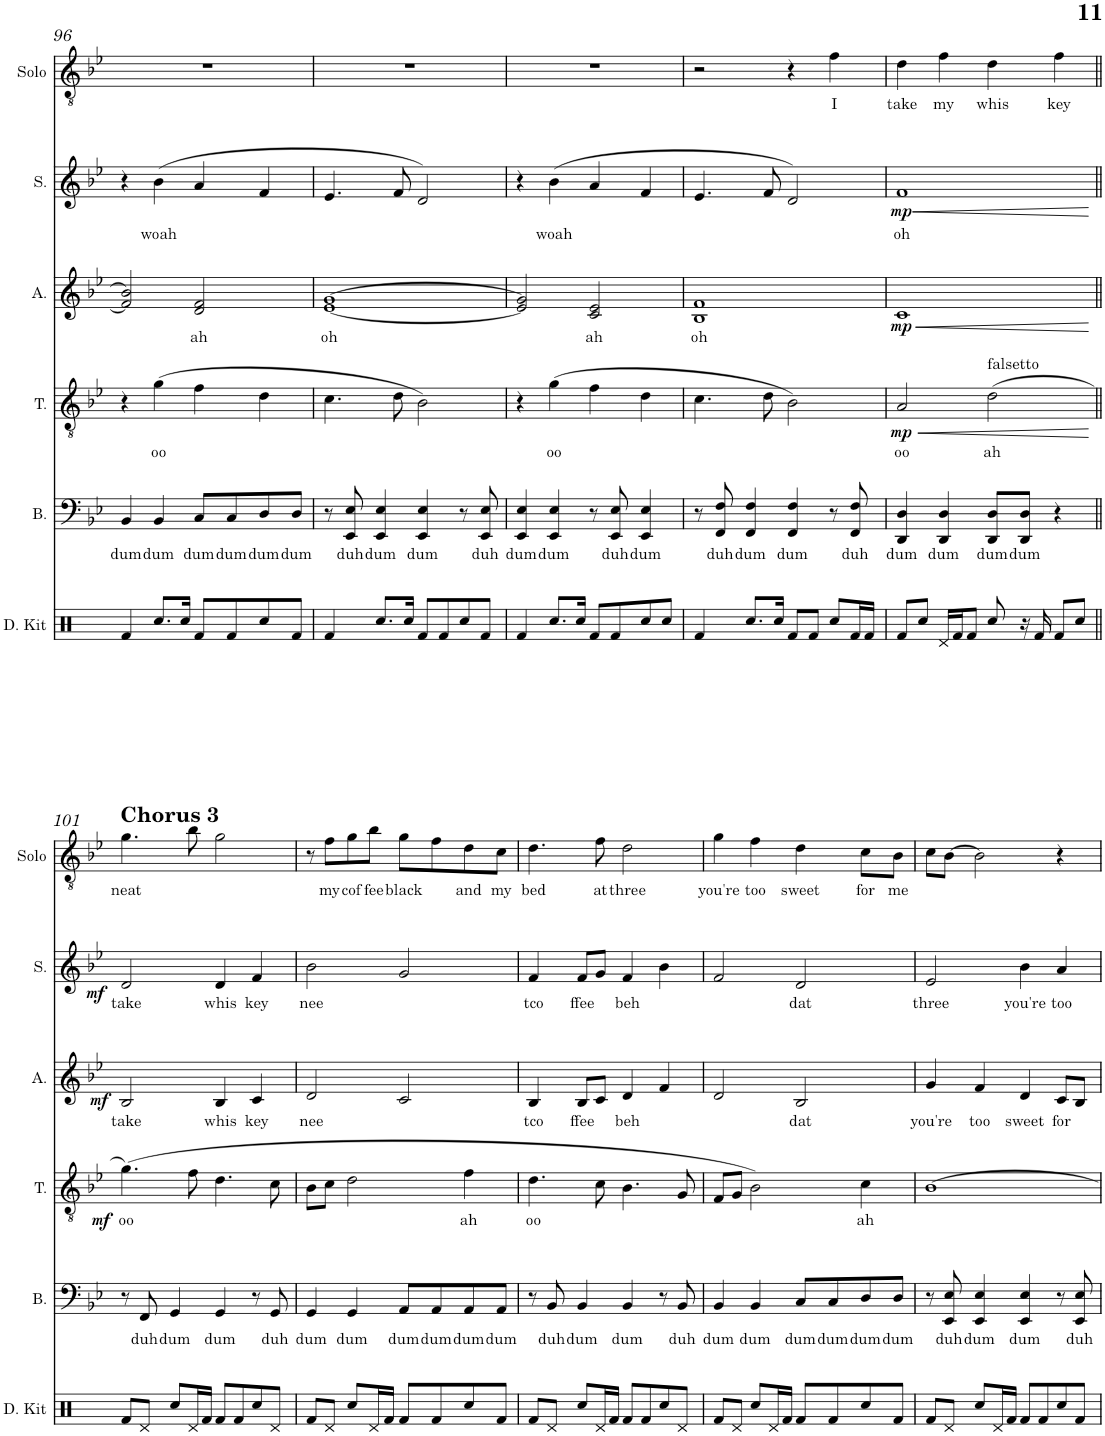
**kern	**kern	**text	**kern	**text	**dynam	**kern	**text	**dynam	**kern	**text	**dynam	**kern	**text
*part6	*part5	*part5	*part4	*part4	*part4	*part3	*part3	*part3	*part2	*part2	*part2	*part1	*part1
*staff6	*staff5	*staff5	*staff4	*staff4	*staff4	*staff3	*staff3	*staff3	*staff2	*staff2	*staff2	*staff1	*staff1
*I"Drum Kit	*I"Bass	*	*I"Tenor	*	*	*I"Alto	*	*	*I"Soprano	*	*	*I"Solo	*
*I'D. Kit	*I'B.	*	*I'T.	*	*	*I'A.	*	*	*I'S.	*	*	*I'Solo	*
!!LO:PB:g=z
*clefX	*clefF4	*	*clefGv2	*	*	*clefG2	*	*	*clefG2	*	*	*clefGv2	*
*k[]	*k[b-e-]	*	*k[b-e-]	*	*	*k[b-e-]	*	*	*k[b-e-]	*	*	*k[b-e-]	*
*M4/4	*M4/4	*	*M4/4	*	*	*M4/4	*	*	*M4/4	*	*	*M4/4	*
=96	=96	=96	=96	=96	=96	=96	=96	=96	=96	=96	=96	=96	=96
!	!	!LO:LY:b	!	!	!	!	!	!	!	!	!	!	!
4Rf/	4BB-/	dum	4r	.	.	2f/] 2b-/]	.	.	4r	.	.	1r	.
!	!	!LO:LY:b	!	!LO:LY:b	!	!	!	!	!	!LO:LY:b	!	!	!
8.Rcc/L	4BB-/	dum	(4g\	oo	.	.	.	.	(4b-\	woah	.	.	.
16Rcc/Jk	.	.	.	.	.	.	.	.	.	.	.	.	.
!	!	!LO:LY:b	!	!	!	!	!LO:LY:b	!	!	!	!	!	!
8Rf/L	8C/L	dum	4f\	.	.	2d/ 2f/	ah	.	4a/	.	.	.	.
!	!	!LO:LY:b	!	!	!	!	!	!	!	!	!	!	!
8Rf/	8C/	dum	.	.	.	.	.	.	.	.	.	.	.
!	!	!LO:LY:b	!	!	!	!	!	!	!	!	!	!	!
8Rcc/	8D/	dum	4d\	.	.	.	.	.	4f/	.	.	.	.
!	!	!LO:LY:b	!	!	!	!	!	!	!	!	!	!	!
8Rf/J	8D/J	dum	.	.	.	.	.	.	.	.	.	.	.
=97	=97	=97	=97	=97	=97	=97	=97	=97	=97	=97	=97	=97	=97
!	!	!	!	!	!	!	!LO:LY:b	!	!	!	!	!	!
4Rf/	8r	.	4.c\	.	.	[1e- [1g	oh	.	4.e-/	.	.	1r	.
!	!	!LO:LY:b	!	!	!	!	!	!	!	!	!	!	!
.	8EE-/ 8E-/	duh	.	.	.	.	.	.	.	.	.	.	.
!	!	!LO:LY:b	!	!	!	!	!	!	!	!	!	!	!
8.Rcc/L	4EE-/ 4E-/	dum	.	.	.	.	.	.	.	.	.	.	.
.	.	.	8d\	.	.	.	.	.	8f/	.	.	.	.
16Rcc/Jk	.	.	.	.	.	.	.	.	.	.	.	.	.
!	!	!LO:LY:b	!	!	!	!	!	!	!	!	!	!	!
8Rf/L	4EE-/ 4E-/	dum	2B-\)	.	.	.	.	.	2d/)	.	.	.	.
8Rf/	.	.	.	.	.	.	.	.	.	.	.	.	.
8Rcc/	8r	.	.	.	.	.	.	.	.	.	.	.	.
!	!	!LO:LY:b	!	!	!	!	!	!	!	!	!	!	!
8Rf/J	8EE-/ 8E-/	duh	.	.	.	.	.	.	.	.	.	.	.
=98	=98	=98	=98	=98	=98	=98	=98	=98	=98	=98	=98	=98	=98
!	!	!LO:LY:b	!	!	!	!	!	!	!	!	!	!	!
4Rf/	4EE-/ 4E-/	dum	4r	.	.	2e-/] 2g/]	.	.	4r	.	.	1r	.
!	!	!LO:LY:b	!	!LO:LY:b	!	!	!	!	!	!LO:LY:b	!	!	!
8.Rcc/L	4EE-/ 4E-/	dum	(4g\	oo	.	.	.	.	(4b-\	woah	.	.	.
16Rcc/Jk	.	.	.	.	.	.	.	.	.	.	.	.	.
!	!	!	!	!	!	!	!LO:LY:b	!	!	!	!	!	!
8Rf/L	8r	.	4f\	.	.	2c/ 2e-/	ah	.	4a/	.	.	.	.
!	!	!LO:LY:b	!	!	!	!	!	!	!	!	!	!	!
8Rf/	8EE-/ 8E-/	duh	.	.	.	.	.	.	.	.	.	.	.
!	!	!LO:LY:b	!	!	!	!	!	!	!	!	!	!	!
8Rcc/	4EE-/ 4E-/	dum	4d\	.	.	.	.	.	4f/	.	.	.	.
8Rcc/J	.	.	.	.	.	.	.	.	.	.	.	.	.
=99	=99	=99	=99	=99	=99	=99	=99	=99	=99	=99	=99	=99	=99
!	!	!	!	!	!	!	!LO:LY:b	!	!	!	!	!	!
4Rf/	8r	.	4.c\	.	.	1B- 1f	oh	.	4.e-/	.	.	2r	.
!	!	!LO:LY:b	!	!	!	!	!	!	!	!	!	!	!
.	8FF/ 8F/	duh	.	.	.	.	.	.	.	.	.	.	.
!	!	!LO:LY:b	!	!	!	!	!	!	!	!	!	!	!
8.Rcc/L	4FF/ 4F/	dum	.	.	.	.	.	.	.	.	.	.	.
.	.	.	8d\	.	.	.	.	.	8f/	.	.	.	.
16Rcc/Jk	.	.	.	.	.	.	.	.	.	.	.	.	.
!	!	!LO:LY:b	!	!	!	!	!	!	!	!	!	!	!
8Rf/L	4FF/ 4F/	dum	2B-\)	.	.	.	.	.	2d/)	.	.	4r	.
8Rf/J	.	.	.	.	.	.	.	.	.	.	.	.	.
!	!	!	!	!	!	!	!	!	!	!	!	!	!LO:LY:b
8Rcc/L	8r	.	.	.	.	.	.	.	.	.	.	4f\	I
!	!	!LO:LY:b	!	!	!	!	!	!	!	!	!	!	!
16Rf/L	8FF/ 8F/	duh	.	.	.	.	.	.	.	.	.	.	.
16Rf/JJ	.	.	.	.	.	.	.	.	.	.	.	.	.
=100	=100	=100	=100	=100	=100	=100	=100	=100	=100	=100	=100	=100	=100
!	!	!LO:LY:b	!	!LO:LY:b	!LO:DY:b	!	!	!LO:DY:b	!	!LO:LY:b	!LO:DY:b	!	!LO:LY:b
8Rf/L	4DD/ 4D/	dum	2A/	oo	mp	1c	.	mp	1f	oh	mp	4d\	take
8Rcc/J	.	.	.	.	.	.	.	.	.	.	.	.	.
!	!	!LO:LY:b	!	!	!	!	!	!	!	!	!	!	!LO:LY:b
16Rd/LL	4DD/ 4D/	dum	.	.	.	.	.	.	.	.	.	4f\	my
16Rf/J	.	.	.	.	.	.	.	.	.	.	.	.	.
8Rf/J	.	.	.	.	.	.	.	.	.	.	.	.	.
!	!	!	!LO:TX:a:t=falsetto	!	!	!	!	!	!	!	!	!	!
!	!	!LO:LY:b	!	!LO:LY:b	!	!	!	!	!	!	!	!	!LO:LY:b
8Rcc/	8DD/ 8D/L	dum	(2d\	ah	.	.	.	.	.	.	.	4d\	whis
!	!	!LO:LY:b	!	!	!	!	!	!	!	!	!	!	!
16r	8DD/ 8D/J	dum	.	.	.	.	.	.	.	.	.	.	.
16Rf/	.	.	.	.	.	.	.	.	.	.	.	.	.
!	!	!	!	!	!	!	!	!	!	!	!	!	!LO:LY:b
8Rf/L	4r	.	.	.	.	.	.	.	.	.	.	4f\	key
8Rcc/J	.	.	.	.	.	.	.	.	.	.	.	.	.
!!LO:LB:g=z
=101||	=101||	=101||	=101||	=101||	=101||	=101||	=101||	=101||	=101||	=101||	=101||	=101||	=101||
!	!	!	!	!	!	!	!	!	!	!	!	!LO:TX:a:B:t=Chorus 3	!
!	!	!	!	!LO:LY:b	!LO:DY:b	!	!LO:LY:b	!LO:DY:b	!	!LO:LY:b	!LO:DY:b	!	!LO:LY:b
8Rf/L	8r	.	(4.g\)	oo	mf	2B-/	take	mf	2d/	take	mf	4.g\	neat
!	!	!LO:LY:b	!	!	!	!	!	!	!	!	!	!	!
8Rd/J	8FF/	duh	.	.	.	.	.	.	.	.	.	.	.
!	!	!LO:LY:b	!	!	!	!	!	!	!	!	!	!	!
8Rcc/L	4GG/	dum	.	.	.	.	.	.	.	.	.	.	.
16Rd/L	.	.	8f\	.	.	.	.	.	.	.	.	8b-\	.
16Rf/JJ	.	.	.	.	.	.	.	.	.	.	.	.	.
!	!	!LO:LY:b	!	!	!	!	!LO:LY:b	!	!	!LO:LY:b	!	!	!
8Rf/L	4GG/	dum	4.d\	.	.	4B-/	whis	.	4d/	whis	.	2g\	.
8Rf/	.	.	.	.	.	.	.	.	.	.	.	.	.
!	!	!	!	!	!	!	!LO:LY:b	!	!	!LO:LY:b	!	!	!
8Rcc/	8r	.	.	.	.	4c/	key	.	4f/	key	.	.	.
!	!	!LO:LY:b	!	!	!	!	!	!	!	!	!	!	!
8Rd/J	8GG/	duh	8c\	.	.	.	.	.	.	.	.	.	.
=102	=102	=102	=102	=102	=102	=102	=102	=102	=102	=102	=102	=102	=102
!	!	!LO:LY:b	!	!	!	!	!LO:LY:b	!	!	!LO:LY:b	!	!	!
8Rf/L	4GG/	dum	8B-\L	.	.	2d/	nee	.	2b-\	nee	.	8r	.
!	!	!	!	!	!	!	!	!	!	!	!	!	!LO:LY:b
8Rd/J	.	.	8c\J	.	.	.	.	.	.	.	.	8f\L	my
!	!	!LO:LY:b	!	!	!	!	!	!	!	!	!	!	!LO:LY:b
8Rcc/L	4GG/	dum	2d\	.	.	.	.	.	.	.	.	8g\	cof
!	!	!	!	!	!	!	!	!	!	!	!	!	!LO:LY:b
16Rd/L	.	.	.	.	.	.	.	.	.	.	.	8b-\J	fee
16Rf/JJ	.	.	.	.	.	.	.	.	.	.	.	.	.
!	!	!LO:LY:b	!	!	!	!	!	!	!	!	!	!	!LO:LY:b
8Rf/L	8AA/L	dum	.	.	.	2c/	.	.	2g/	.	.	8g\L	black
!	!	!LO:LY:b	!	!	!	!	!	!	!	!	!	!	!
8Rf/	8AA/	dum	.	.	.	.	.	.	.	.	.	8f\	.
!	!	!LO:LY:b	!	!LO:LY:b	!	!	!	!	!	!	!	!	!LO:LY:b
8Rcc/	8AA/	dum	4f\	ah	.	.	.	.	.	.	.	8d\	and
!	!	!LO:LY:b	!	!	!	!	!	!	!	!	!	!	!LO:LY:b
8Rf/J	8AA/J	dum	.	.	.	.	.	.	.	.	.	8c\J	my
=103	=103	=103	=103	=103	=103	=103	=103	=103	=103	=103	=103	=103	=103
!	!	!	!	!LO:LY:b	!	!	!LO:LY:b	!	!	!LO:LY:b	!	!	!LO:LY:b
8Rf/L	8r	.	4.d\	oo	.	4B-/	tco	.	4f/	tco	.	4.d\	bed
!	!	!LO:LY:b	!	!	!	!	!	!	!	!	!	!	!
8Rd/J	8BB-/	duh	.	.	.	.	.	.	.	.	.	.	.
!	!	!LO:LY:b	!	!	!	!	!LO:LY:b	!	!	!LO:LY:b	!	!	!
8Rcc/L	4BB-/	dum	.	.	.	8B-/L	ffee	.	8f/L	ffee	.	.	.
!	!	!	!	!	!	!	!	!	!	!	!	!	!LO:LY:b
16Rd/L	.	.	8c\	.	.	8c/J	.	.	8g/J	.	.	8f\	at
16Rf/JJ	.	.	.	.	.	.	.	.	.	.	.	.	.
!	!	!LO:LY:b	!	!	!	!	!LO:LY:b	!	!	!LO:LY:b	!	!	!LO:LY:b
8Rf/L	4BB-/	dum	4.B-\	.	.	4d/	beh	.	4f/	beh	.	2d\	three
8Rf/	.	.	.	.	.	.	.	.	.	.	.	.	.
8Rcc/	8r	.	.	.	.	4f/	.	.	4b-\	.	.	.	.
!	!	!LO:LY:b	!	!	!	!	!	!	!	!	!	!	!
8Rd/J	8BB-/	duh	8G/	.	.	.	.	.	.	.	.	.	.
=104	=104	=104	=104	=104	=104	=104	=104	=104	=104	=104	=104	=104	=104
!	!	!LO:LY:b	!	!	!	!	!	!	!	!	!	!	!LO:LY:b
8Rf/L	4BB-/	dum	8F/L	.	.	2d/	.	.	2f/	.	.	4g\	you're
8Rd/J	.	.	8G/J	.	.	.	.	.	.	.	.	.	.
!	!	!LO:LY:b	!	!	!	!	!	!	!	!	!	!	!LO:LY:b
8Rcc/L	4BB-/	dum	2B-\)	.	.	.	.	.	.	.	.	4f\	too
16Rd/L	.	.	.	.	.	.	.	.	.	.	.	.	.
16Rf/JJ	.	.	.	.	.	.	.	.	.	.	.	.	.
!	!	!LO:LY:b	!	!	!	!	!LO:LY:b	!	!	!LO:LY:b	!	!	!LO:LY:b
8Rf/L	8C/L	dum	.	.	.	2B-/	dat	.	2d/	dat	.	4d\	sweet
!	!	!LO:LY:b	!	!	!	!	!	!	!	!	!	!	!
8Rf/	8C/	dum	.	.	.	.	.	.	.	.	.	.	.
!	!	!LO:LY:b	!	!LO:LY:b	!	!	!	!	!	!	!	!	!LO:LY:b
8Rcc/	8D/	dum	4c\	ah	.	.	.	.	.	.	.	8c\L	for
!	!	!LO:LY:b	!	!	!	!	!	!	!	!	!	!	!LO:LY:b
8Rf/J	8D/J	dum	.	.	.	.	.	.	.	.	.	8B-\J	me
=105	=105	=105	=105	=105	=105	=105	=105	=105	=105	=105	=105	=105	=105
!	!	!	!	!	!	!	!LO:LY:b	!	!	!LO:LY:b	!	!	!
8Rf/L	8r	.	[1B-	.	.	4g/	you're	.	2e-/	three	.	8c\L	.
!	!	!LO:LY:b	!	!	!	!	!	!	!	!	!	!	!
8Rd/J	8EE-/ 8E-/	duh	.	.	.	.	.	.	.	.	.	[8B-\J	.
!	!	!LO:LY:b	!	!	!	!	!LO:LY:b	!	!	!	!	!	!
8Rcc/L	4EE-/ 4E-/	dum	.	.	.	4f/	too	.	.	.	.	2B-\]	.
16Rd/L	.	.	.	.	.	.	.	.	.	.	.	.	.
16Rf/JJ	.	.	.	.	.	.	.	.	.	.	.	.	.
!	!	!LO:LY:b	!	!	!	!	!LO:LY:b	!	!	!LO:LY:b	!	!	!
8Rf/L	4EE-/ 4E-/	dum	.	.	.	4d/	sweet	.	4b-\	you're	.	.	.
8Rf/	.	.	.	.	.	.	.	.	.	.	.	.	.
!	!	!	!	!	!	!	!LO:LY:b	!	!	!LO:LY:b	!	!	!
8Rcc/	8r	.	.	.	.	8c/L	for	.	4a/	too	.	4r	.
!	!	!LO:LY:b	!	!	!	!	!	!	!	!	!	!	!
8Rf/J	8EE-/ 8E-/	duh	.	.	.	8B-/J	.	.	.	.	.	.	.
=	=	=	=	=	=	=	=	=	=	=	=	=	=
*-	*-	*-	*-	*-	*-	*-	*-	*-	*-	*-	*-	*-	*-
